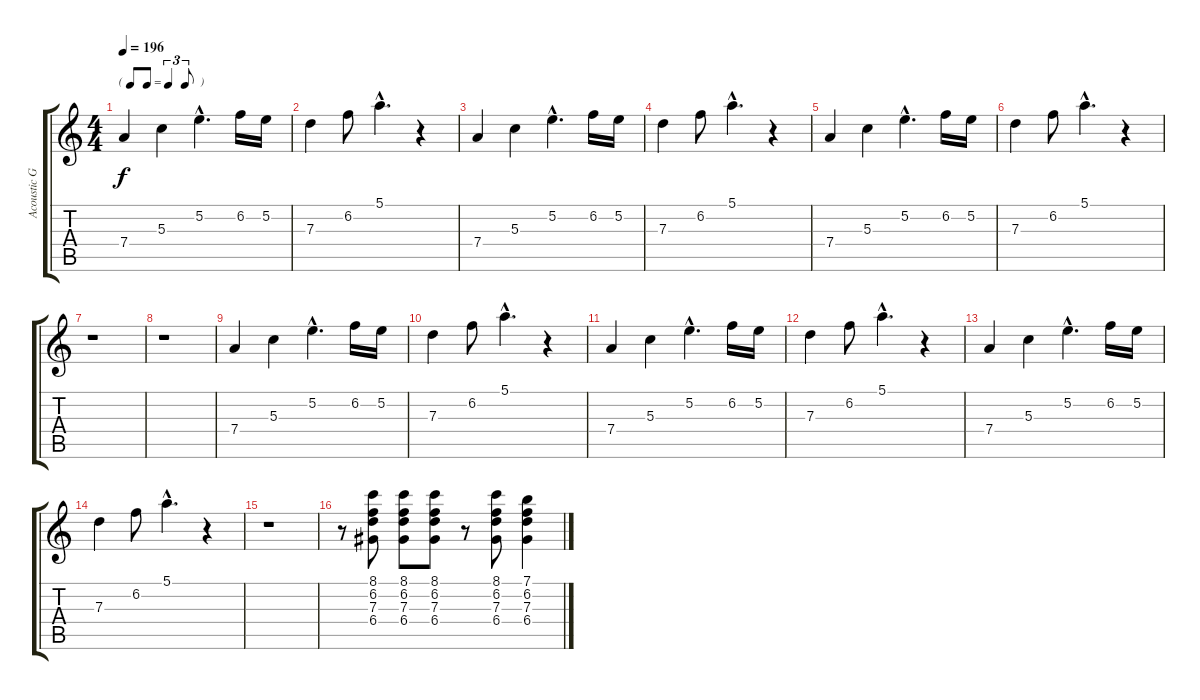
\track ("Acoustic Guitar (Solo)" "Acoustic G") {instrument acousticguitarnylon}
\staff {score tabs}
\tuning (E4 B3 G3 D3 A2 E2) {hide}
\ts (4 4)
\tf triplet8th
\tempo 196
\clef g2
\ks c
7.4.4{dy f instrument acousticguitarnylon} 5.3.4 5.2{hac}.4{d} 6.2.16 5.2.16 |
7.3.4 6.2.8 5.1{hac}.4{d} r.4 |
7.4.4 5.3.4 5.2{hac}.4{d} 6.2.16 5.2.16 |
7.3.4 6.2.8 5.1{hac}.4{d} r.4 |
7.4.4 5.3.4 5.2{hac}.4{d} 6.2.16 5.2.16 |
7.3.4 6.2.8 5.1{hac}.4{d} r.4 |
r.1 |
r.1 |
7.4.4 5.3.4 5.2{hac}.4{d} 6.2.16 5.2.16 |
7.3.4 6.2.8 5.1{hac}.4{d} r.4 |
7.4.4 5.3.4 5.2{hac}.4{d} 6.2.16 5.2.16 |
7.3.4 6.2.8 5.1{hac}.4{d} r.4 |
7.4.4 5.3.4 5.2{hac}.4{d} 6.2.16 5.2.16 |
7.3.4 6.2.8 5.1{hac}.4{d} r.4 |
r.1 |
r.8 (8.1 6.2 7.3 6.4).8 (8.1 6.2 7.3 6.4).8 (8.1 6.2 7.3 6.4).8 r.8 (8.1 6.2 7.3 6.4).8 (7.1 6.2 7.3 6.4).4
